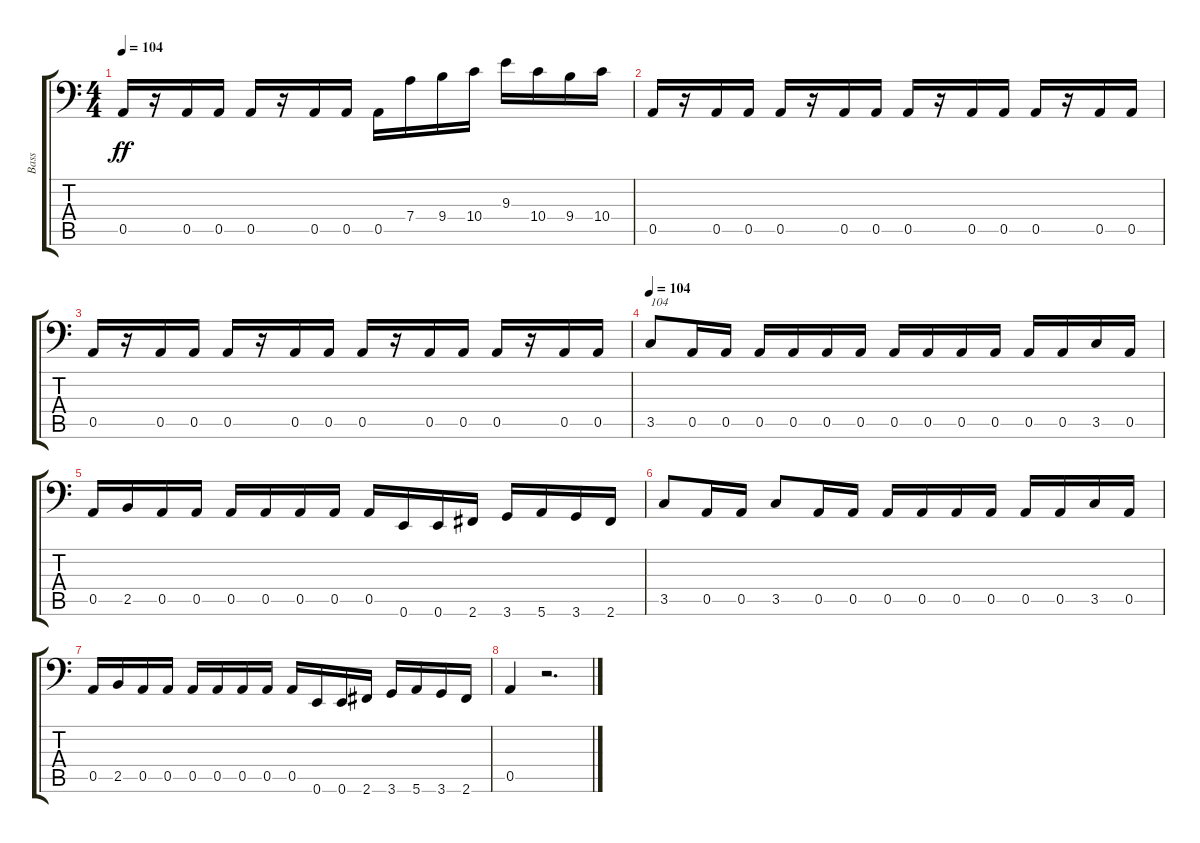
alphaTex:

\track ("Bass" "Bass") {instrument electricbasspick}
\staff {score tabs}
\tuning (E3 B2 G2 D2 A1 E1) {hide}
\ts (4 4)
\tempo 104
\clef f4
\ks c
0.5.16{dy ff} r.16 0.5.16 0.5.16 0.5.16 r.16 0.5.16 0.5.16 0.5.16 7.4.16 9.4.16 10.4.16 9.3.16 10.4.16 9.4.16 10.4.16 |
0.5.16 r.16 0.5.16 0.5.16 0.5.16 r.16 0.5.16 0.5.16 0.5.16 r.16 0.5.16 0.5.16 0.5.16 r.16 0.5.16 0.5.16 |
0.5.16 r.16 0.5.16 0.5.16 0.5.16 r.16 0.5.16 0.5.16 0.5.16 r.16 0.5.16 0.5.16 0.5.16 r.16 0.5.16 0.5.16 |
\tempo 104
3.5.8{txt "104" instrument electricbasspick} 0.5.16 0.5.16 0.5.16 0.5.16 0.5.16 0.5.16 0.5.16 0.5.16 0.5.16 0.5.16 0.5.16 0.5.16 3.5.16 0.5.16 |
0.5.16 2.5.16 0.5.16 0.5.16 0.5.16 0.5.16 0.5.16 0.5.16 0.5.16 0.6.16 0.6.16 2.6.16 3.6.16 5.6.16 3.6.16 2.6.16 |
3.5.8 0.5.16 0.5.16 3.5.8 0.5.16 0.5.16 0.5.16 0.5.16 0.5.16 0.5.16 0.5.16 0.5.16 3.5.16 0.5.16 |
0.5.16 2.5.16 0.5.16 0.5.16 0.5.16 0.5.16 0.5.16 0.5.16 0.5.16 0.6.16 0.6.16 2.6.16 3.6.16 5.6.16 3.6.16 2.6.16 |
0.5.4 r.2{d}
